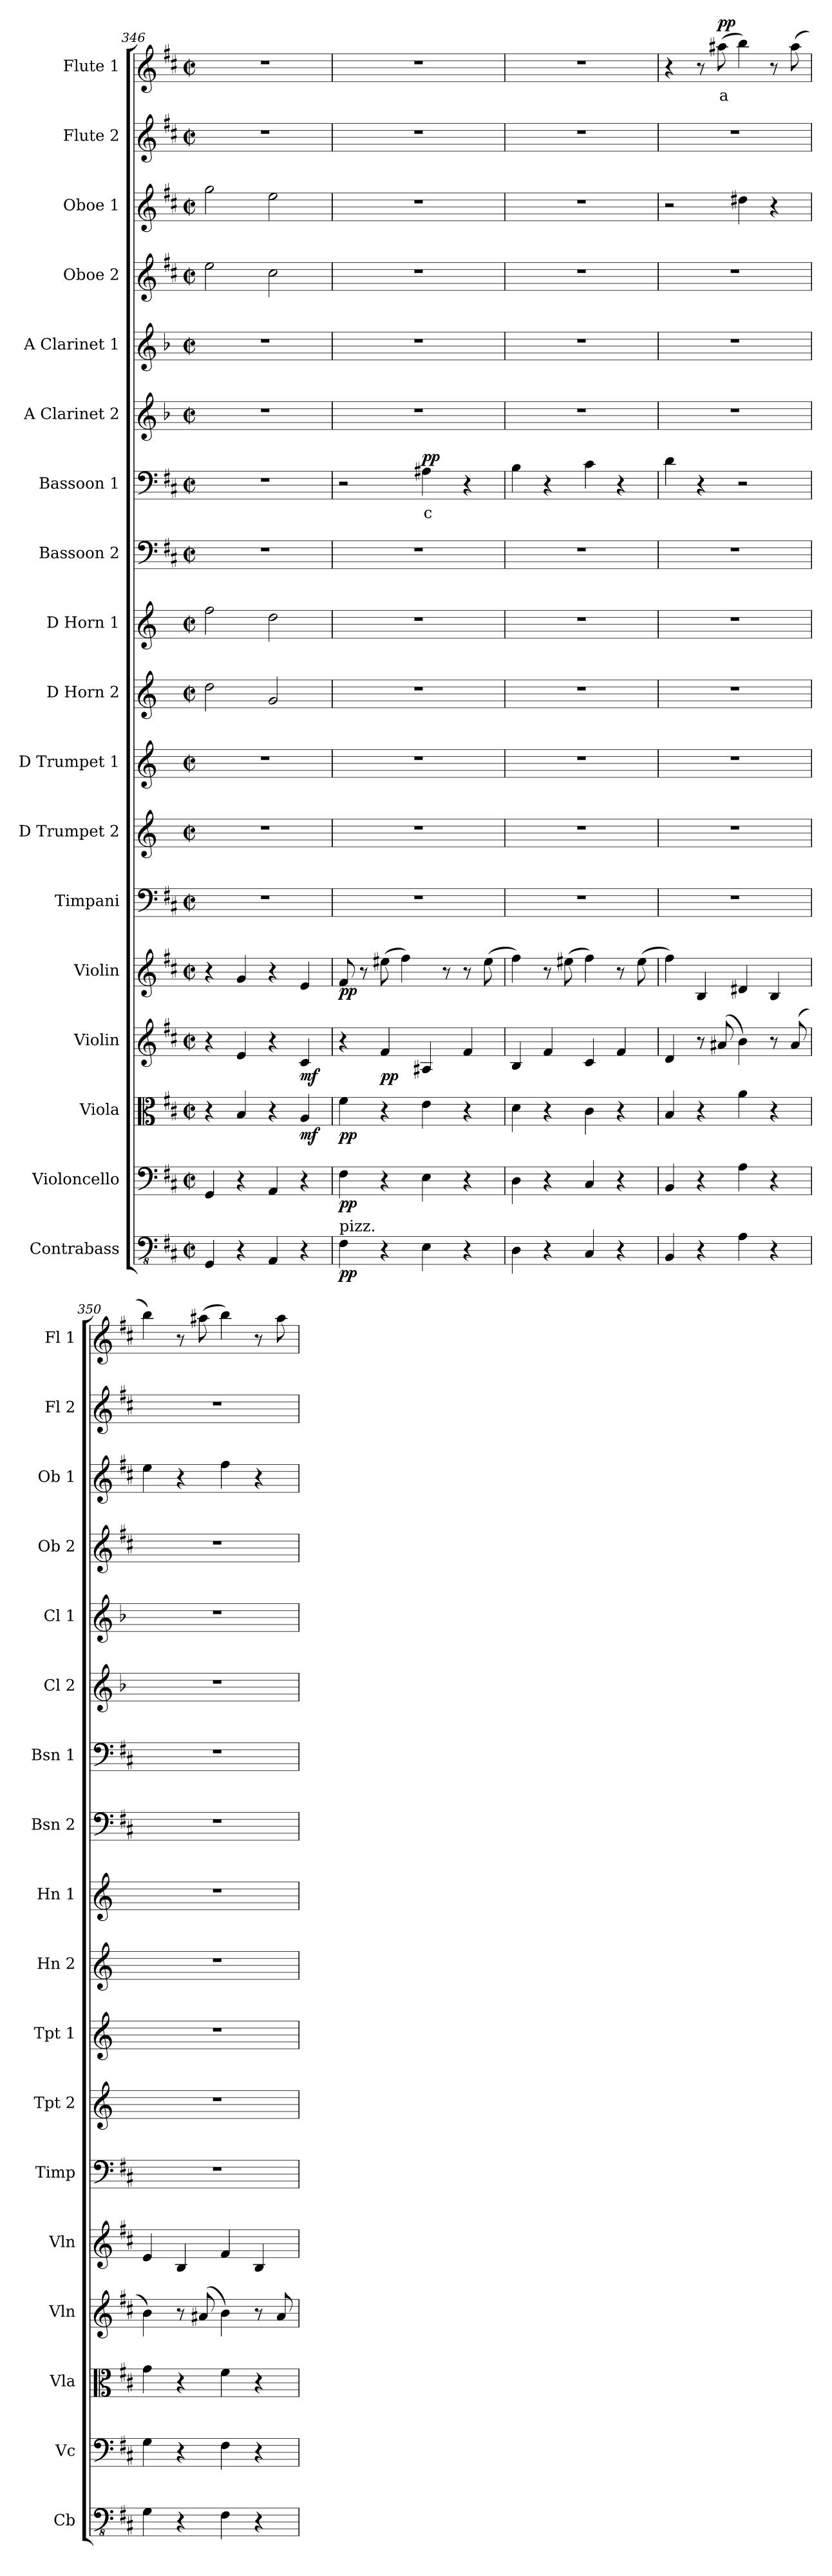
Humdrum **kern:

**kern	**dynam	**kern	**dynam	**kern	**dynam	**kern	**dynam	**kern	**dynam	**kern	**kern	**kern	**kern	**kern	**kern	**kern	**text	**dynam	**kern	**kern	**kern	**kern	**dynam	**kern	**kern	**text	**dynam
*part18	*part18	*part17	*part17	*part16	*part16	*part15	*part15	*part14	*part14	*part13	*part12	*part11	*part10	*part9	*part8	*part7	*part7	*part7	*part6	*part5	*part4	*part3	*part3	*part2	*part1	*part1	*part1
*staff18	*staff18	*staff17	*staff17	*staff16	*staff16	*staff15	*staff15	*staff14	*staff14	*staff13	*staff12	*staff11	*staff10	*staff9	*staff8	*staff7	*staff7	*staff7	*staff6	*staff5	*staff4	*staff3	*staff3	*staff2	*staff1	*staff1	*staff1
*I"Contrabass	*	*I"Violoncello	*	*I"Viola	*	*I"Violin	*	*I"Violin	*	*I"Timpani	*I"D Trumpet 2	*I"D Trumpet 1	*I"D Horn 2	*I"D Horn 1	*I"Bassoon 2	*I"Bassoon 1	*	*	*I"A Clarinet 2	*I"A Clarinet 1	*I"Oboe 2	*I"Oboe 1	*	*I"Flute 2	*I"Flute 1	*	*
*I'Cb	*	*I'Vc	*	*I'Vla	*	*I'Vln	*	*I'Vln	*	*I'Timp	*I'Tpt 2	*I'Tpt 1	*I'Hn 2	*I'Hn 1	*I'Bsn 2	*I'Bsn 1	*	*	*I'Cl 2	*I'Cl 1	*I'Ob 2	*I'Ob 1	*	*I'Fl 2	*I'Fl 1	*	*
*clefFv4	*	*clefF4	*	*clefC3	*	*clefG2	*	*clefG2	*	*clefF4	*clefG2	*clefG2	*clefG2	*clefG2	*clefF4	*clefF4	*	*	*clefG2	*clefG2	*clefG2	*clefG2	*	*clefG2	*clefG2	*	*
*	*	*	*	*	*	*	*	*	*	*	*ITrd-1c-2	*ITrd-1c-2	*ITrd6c10	*ITrd6c10	*	*	*	*	*ITrd2c3	*ITrd2c3	*	*	*	*	*	*	*
*k[f#c#]	*	*k[f#c#]	*	*k[f#c#]	*	*k[f#c#]	*	*k[f#c#]	*	*k[f#c#]	*k[f#c#]	*k[f#c#]	*k[f#c#]	*k[f#c#]	*k[f#c#]	*k[f#c#]	*	*	*k[f#c#]	*k[f#c#]	*k[f#c#]	*k[f#c#]	*	*k[f#c#]	*k[f#c#]	*	*
*M2/2	*	*M2/2	*	*M2/2	*	*M2/2	*	*M2/2	*	*M2/2	*M2/2	*M2/2	*M2/2	*M2/2	*M2/2	*M2/2	*	*	*M2/2	*M2/2	*M2/2	*M2/2	*	*M2/2	*M2/2	*	*
*met(c|)	*	*met(c|)	*	*met(c|)	*	*met(c|)	*	*met(c|)	*	*met(c|)	*met(c|)	*met(c|)	*met(c|)	*met(c|)	*met(c|)	*met(c|)	*	*	*met(c|)	*met(c|)	*met(c|)	*met(c|)	*	*met(c|)	*met(c|)	*	*
=346	=346	=346	=346	=346	=346	=346	=346	=346	=346	=346	=346	=346	=346	=346	=346	=346	=346	=346	=346	=346	=346	=346	=346	=346	=346	=346	=346
4GGG/	.	4GG/	.	4r	.	4r	.	4r	.	1r	1r	1r	2e\	2g\	1r	1r	.	.	1r	1r	2ee\	2gg\	.	1r	1r	.	.
4r	.	4r	.	4B/	.	4e/	.	4g/	.	.	.	.	.	.	.	.	.	.	.	.	.	.	.	.	.	.	.
4AAA/	.	4AA/	.	4r	.	4r	.	4r	.	.	.	.	2A/	2e\	.	.	.	.	.	.	2cc#\	2ee\	.	.	.	.	.
!	!	!	!	!	!LO:DY:b	!	!LO:DY:b	!	!	!	!	!	!	!	!	!	!	!	!	!	!	!	!	!	!	!	!
4r	.	4r	.	4A/	mf	4c#/	mf	4e/	.	.	.	.	.	.	.	.	.	.	.	.	.	.	.	.	.	.	.
=347	=347	=347	=347	=347	=347	=347	=347	=347	=347	=347	=347	=347	=347	=347	=347	=347	=347	=347	=347	=347	=347	=347	=347	=347	=347	=347	=347
!LO:TX:a:t=pizz.	!	!	!	!	!	!	!	!	!	!	!	!	!	!	!	!	!	!	!	!	!	!	!	!	!	!	!
!	!LO:DY:b	!	!LO:DY:b	!	!LO:DY:b	!	!	!	!LO:DY:b	!	!	!	!	!	!	!	!	!	!	!	!	!	!	!	!	!	!
4FF#\	pp	4F#\	pp	4f#\	pp	4r	.	8f#/	pp	1r	1r	1r	1r	1r	1r	2r	.	.	1r	1r	1r	1r	.	1r	1r	.	.
.	.	.	.	.	.	.	.	8r	.	.	.	.	.	.	.	.	.	.	.	.	.	.	.	.	.	.	.
!	!	!	!	!	!	!	!LO:DY:b	!	!	!	!	!	!	!	!	!	!	!	!	!	!	!	!	!	!	!	!
4r	.	4r	.	4r	.	4f#/	pp	(>8ee#X\	.	.	.	.	.	.	.	.	.	.	.	.	.	.	.	.	.	.	.
.	.	.	.	.	.	.	.	4ff#\)	.	.	.	.	.	.	.	.	.	.	.	.	.	.	.	.	.	.	.
!	!	!	!	!	!	!	!	!	!	!	!	!	!	!	!	!	!LO:LY:b:color=#FF0000	!LO:DY:b	!	!	!	!	!	!	!	!	!
4EE\	.	4E\	.	4e\	.	4A#X/	.	.	.	.	.	.	.	.	.	4A#X\	c	pp	.	.	.	.	.	.	.	.	.
.	.	.	.	.	.	.	.	8r	.	.	.	.	.	.	.	.	.	.	.	.	.	.	.	.	.	.	.
4r	.	4r	.	4r	.	4f#/	.	8r	.	.	.	.	.	.	.	4r	.	.	.	.	.	.	.	.	.	.	.
.	.	.	.	.	.	.	.	(>8ee#\	.	.	.	.	.	.	.	.	.	.	.	.	.	.	.	.	.	.	.
=348	=348	=348	=348	=348	=348	=348	=348	=348	=348	=348	=348	=348	=348	=348	=348	=348	=348	=348	=348	=348	=348	=348	=348	=348	=348	=348	=348
4DD\	.	4D\	.	4d\	.	4B/	.	4ff#\)	.	1r	1r	1r	1r	1r	1r	4B\	.	.	1r	1r	1r	1r	.	1r	1r	.	.
4r	.	4r	.	4r	.	4f#/	.	8r	.	.	.	.	.	.	.	4r	.	.	.	.	.	.	.	.	.	.	.
.	.	.	.	.	.	.	.	(>8ee#X\	.	.	.	.	.	.	.	.	.	.	.	.	.	.	.	.	.	.	.
4CC#/	.	4C#/	.	4c#\	.	4c#/	.	4ff#\)	.	.	.	.	.	.	.	4c#\	.	.	.	.	.	.	.	.	.	.	.
4r	.	4r	.	4r	.	4f#/	.	8r	.	.	.	.	.	.	.	4r	.	.	.	.	.	.	.	.	.	.	.
.	.	.	.	.	.	.	.	(>8ee#\	.	.	.	.	.	.	.	.	.	.	.	.	.	.	.	.	.	.	.
=349	=349	=349	=349	=349	=349	=349	=349	=349	=349	=349	=349	=349	=349	=349	=349	=349	=349	=349	=349	=349	=349	=349	=349	=349	=349	=349	=349
4BBB/	.	4BB/	.	4B/	.	4d/	.	4ff#\)	.	1r	1r	1r	1r	1r	1r	4d\	.	.	1r	1r	1r	2r	.	1r	4r	.	.
4r	.	4r	.	4r	.	8r	.	4B/	.	.	.	.	.	.	.	4r	.	.	.	.	.	.	.	.	8r	.	.
!	!	!	!	!	!	!	!	!	!	!	!	!	!	!	!	!	!	!	!	!	!	!	!	!	!	!LO:LY:b:color=#FF0000	!LO:DY:b
.	.	.	.	.	.	(>8a#X/	.	.	.	.	.	.	.	.	.	.	.	.	.	.	.	.	.	.	(>8aa#X\	a	pp
!	!	!	!	!	!	!	!	!	!	!	!	!	!	!	!	!	!	!	!	!	!	!	!LO:DY:b	!	!	!	!
!	!	!	!	!	!	!	!	!	!	!	!	!	!	!	!	!	!	!	!	!	!	!	!LO:DY:n=1:b	!	!	!	!
4AA\	.	4A\	.	4a\	.	4b\)	.	4d#X/	.	.	.	.	.	.	.	2r	.	.	.	.	.	4dd#X\	pp mp	.	4bb\)	.	.
4r	.	4r	.	4r	.	8r	.	4B/	.	.	.	.	.	.	.	.	.	.	.	.	.	4r	.	.	8r	.	.
.	.	.	.	.	.	(<8a#/	.	.	.	.	.	.	.	.	.	.	.	.	.	.	.	.	.	.	(>8aa#\	.	.
=350	=350	=350	=350	=350	=350	=350	=350	=350	=350	=350	=350	=350	=350	=350	=350	=350	=350	=350	=350	=350	=350	=350	=350	=350	=350	=350	=350
4GG\	.	4G\	.	4g\	.	4b\)	.	4e/	.	1r	1r	1r	1r	1r	1r	1r	.	.	1r	1r	1r	4ee\	.	1r	4bb\)	.	.
4r	.	4r	.	4r	.	8r	.	4B/	.	.	.	.	.	.	.	.	.	.	.	.	.	4r	.	.	8r	.	.
.	.	.	.	.	.	(>8a#X/	.	.	.	.	.	.	.	.	.	.	.	.	.	.	.	.	.	.	(>8aa#X\	.	.
4FF#\	.	4F#\	.	4f#\	.	4b\)	.	4f#/	.	.	.	.	.	.	.	.	.	.	.	.	.	4ff#\	.	.	4bb\)	.	.
4r	.	4r	.	4r	.	8r	.	4B/	.	.	.	.	.	.	.	.	.	.	.	.	.	4r	.	.	8r	.	.
.	.	.	.	.	.	8a#/	.	.	.	.	.	.	.	.	.	.	.	.	.	.	.	.	.	.	8aa#\	.	.
=	=	=	=	=	=	=	=	=	=	=	=	=	=	=	=	=	=	=	=	=	=	=	=	=	=	=	=
*-	*-	*-	*-	*-	*-	*-	*-	*-	*-	*-	*-	*-	*-	*-	*-	*-	*-	*-	*-	*-	*-	*-	*-	*-	*-	*-	*-
